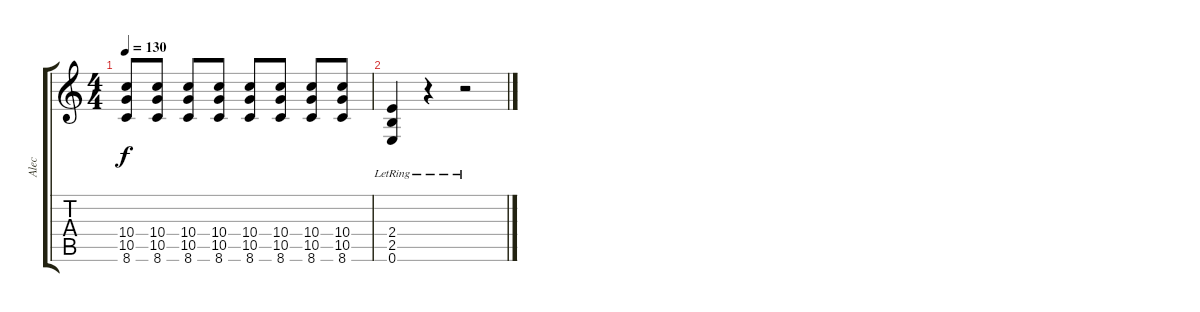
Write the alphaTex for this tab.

\track ("Alec" "Alec") {instrument electricguitarclean}
\staff {score tabs}
\tuning (E4 B3 G3 D3 A2 E2) {hide}
\ts (4 4)
\tempo 130
\clef g2
\ks c
(10.4 10.5 8.6).8{dy f} (10.4 10.5 8.6).8 (10.4 10.5 8.6).8 (10.4 10.5 8.6).8 (10.4 10.5 8.6).8 (10.4 10.5 8.6).8 (10.4 10.5 8.6).8 (10.4 10.5 8.6).8 |
(2.4{lr} 2.5{lr} 0.6{lr}).4 r.4 r.2
